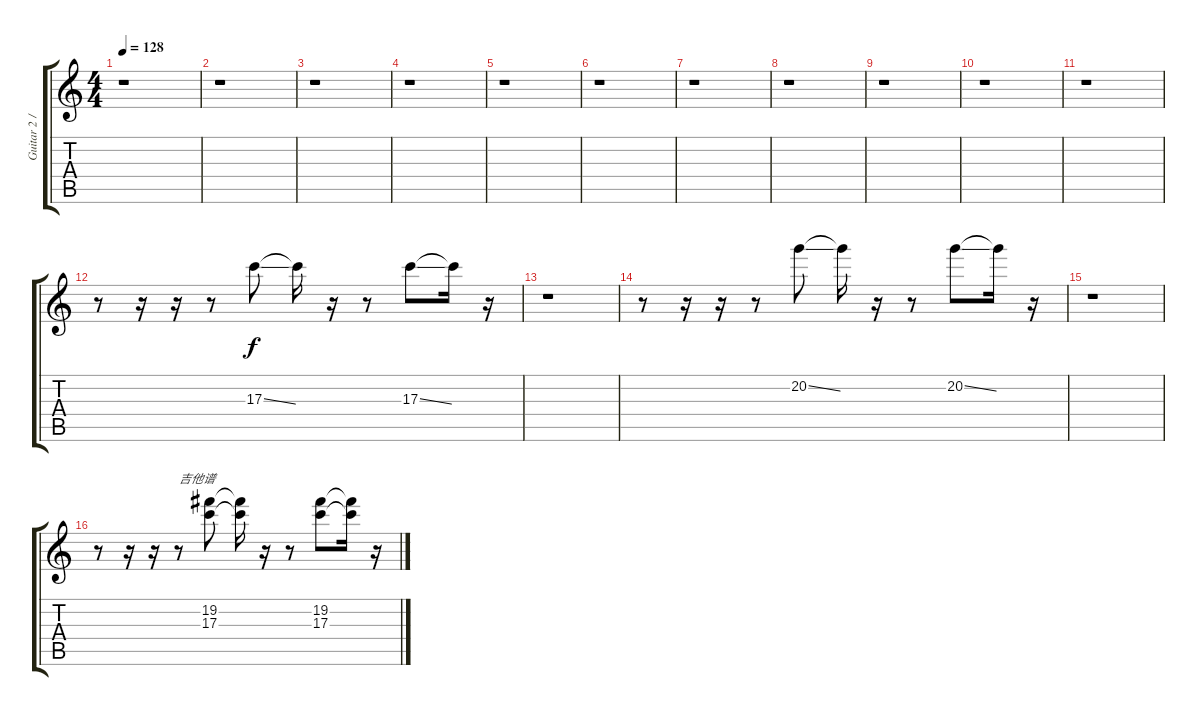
\track ("Guitar 2 / Delay 2" "Guitar 2 /") {instrument overdrivenguitar}
\staff {score tabs}
\tuning (E4 B3 G3 D3 A2 E2) {hide}
\ts (4 4)
\tempo 128
\clef g2
\ks c
r.1{dy f} |
r.1 |
r.1 |
r.1 |
r.1 |
r.1 |
r.1 |
r.1 |
r.1 |
r.1 |
r.1 |
r.8 r.16 r.16 r.8 17.3{ss}.8 17.3{t}.16 r.16 r.8 17.3{ss}.8 17.3{t}.16 r.16 |
r.1 |
r.8 r.16 r.16 r.8 20.2{ss}.8 20.2{t}.16 r.16 r.8 20.2{ss}.8 20.2{t}.16 r.16 |
r.1 |
r.8 r.16 r.16 r.8{txt "吉他谱"} (19.2 17.3).8 (19.2{t} 17.3{t}).16 r.16 r.8 (19.2 17.3).8 (19.2{t} 17.3{t}).16 r.16
